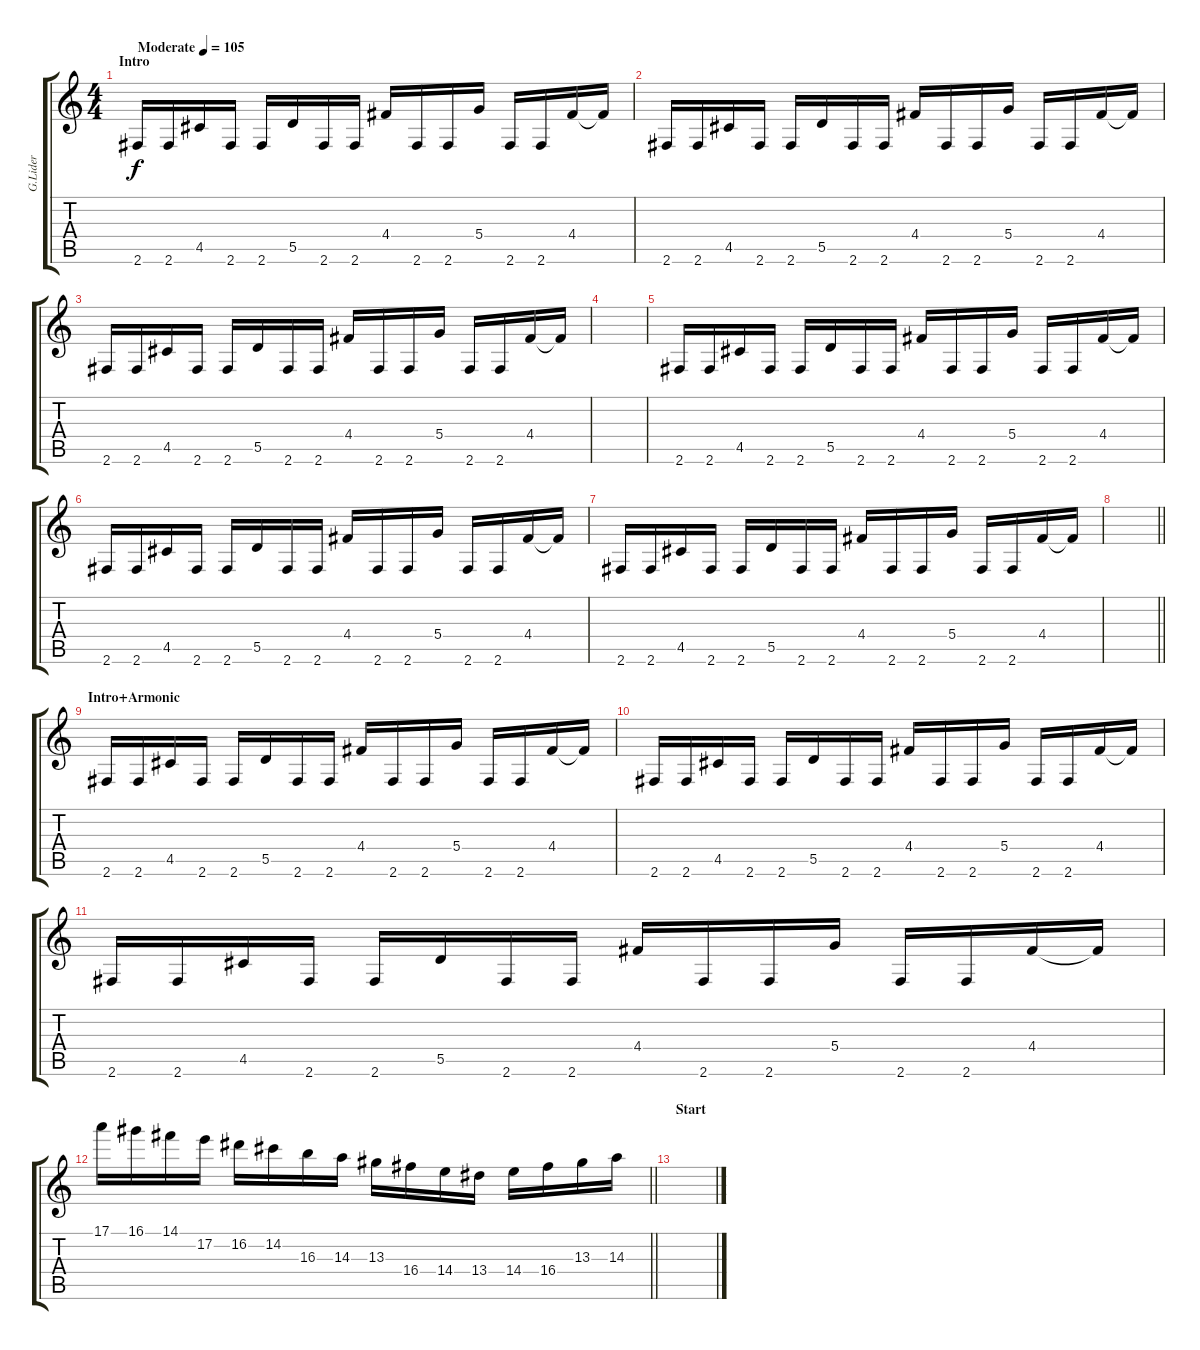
\track ("G.Lider" "G.Lider") {instrument distortionguitar}
\staff {score tabs}
\tuning (E4 B3 G3 D3 A2 E2) {hide}
\ts (4 4)
\section ("" "Intro")
\tempo (105 "Moderate")
\clef g2
\ks c
2.6.16{dy f instrument distortionguitar} 2.6.16 4.5.16 2.6.16 2.6.16 5.5.16 2.6.16 2.6.16 4.4.16 2.6.16 2.6.16 5.4.16 2.6.16 2.6.16 4.4.16 4.4{t}.16 |
2.6.16 2.6.16 4.5.16 2.6.16 2.6.16 5.5.16 2.6.16 2.6.16 4.4.16 2.6.16 2.6.16 5.4.16 2.6.16 2.6.16 4.4.16 4.4{t}.16 |
2.6.16 2.6.16 4.5.16 2.6.16 2.6.16 5.5.16 2.6.16 2.6.16 4.4.16 2.6.16 2.6.16 5.4.16 2.6.16 2.6.16 4.4.16 4.4{t}.16 |
|
2.6.16 2.6.16 4.5.16 2.6.16 2.6.16 5.5.16 2.6.16 2.6.16 4.4.16 2.6.16 2.6.16 5.4.16 2.6.16 2.6.16 4.4.16 4.4{t}.16 |
2.6.16 2.6.16 4.5.16 2.6.16 2.6.16 5.5.16 2.6.16 2.6.16 4.4.16 2.6.16 2.6.16 5.4.16 2.6.16 2.6.16 4.4.16 4.4{t}.16 |
2.6.16 2.6.16 4.5.16 2.6.16 2.6.16 5.5.16 2.6.16 2.6.16 4.4.16 2.6.16 2.6.16 5.4.16 2.6.16 2.6.16 4.4.16 4.4{t}.16 |
\barLineRight lightlight
|
\section ("" "Intro+Armonic")
2.6.16 2.6.16 4.5.16 2.6.16 2.6.16 5.5.16 2.6.16 2.6.16 4.4.16 2.6.16 2.6.16 5.4.16 2.6.16 2.6.16 4.4.16 4.4{t}.16 |
2.6.16 2.6.16 4.5.16 2.6.16 2.6.16 5.5.16 2.6.16 2.6.16 4.4.16 2.6.16 2.6.16 5.4.16 2.6.16 2.6.16 4.4.16 4.4{t}.16 |
2.6.16 2.6.16 4.5.16 2.6.16 2.6.16 5.5.16 2.6.16 2.6.16 4.4.16 2.6.16 2.6.16 5.4.16 2.6.16 2.6.16 4.4.16 4.4{t}.16 |
\barLineRight lightlight
17.1.16 16.1.16 14.1.16 17.2.16 16.2.16 14.2.16 16.3.16 14.3.16 13.3.16 16.4.16 14.4.16 13.4.16 14.4.16 16.4.16 13.3.16 14.3.16 |
\section ("" "Start")
